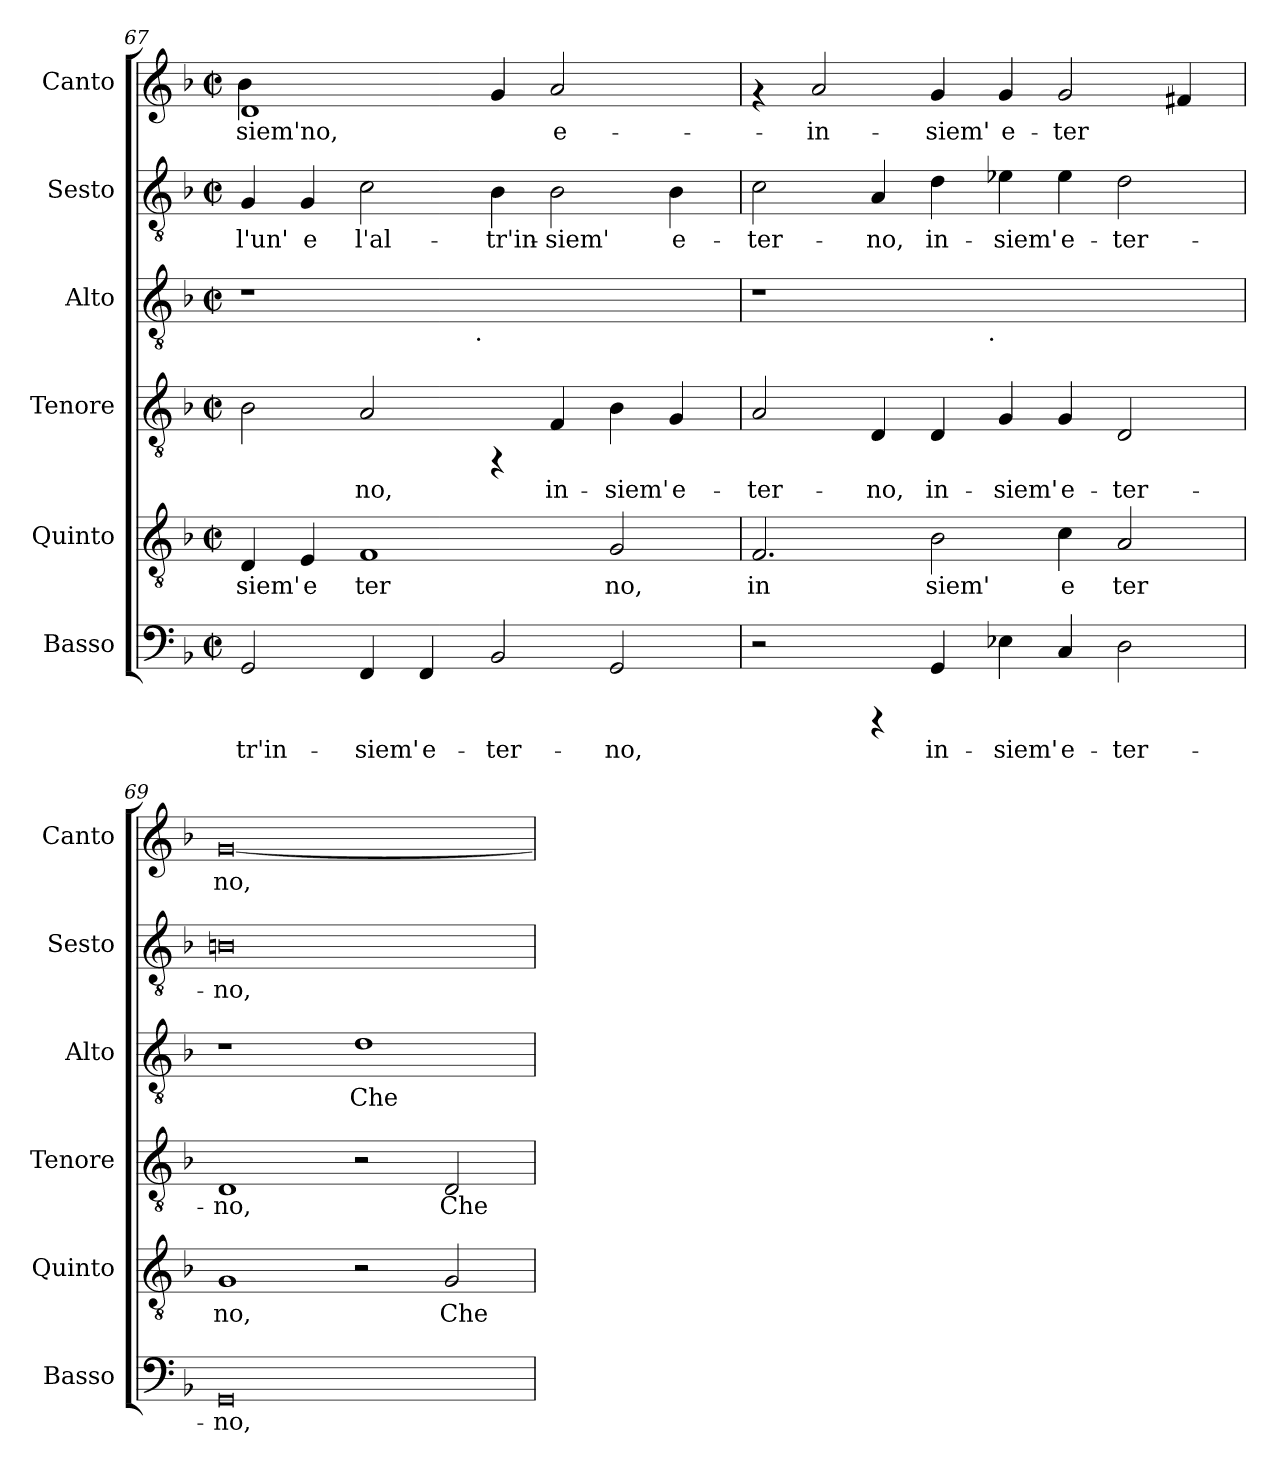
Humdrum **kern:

**kern	**text	**kern	**text	**kern	**text	**kern	**text	**kern	**text	**kern	**text
*part6	*part6	*part5	*part5	*part4	*part4	*part3	*part3	*part2	*part2	*part1	*part1
*staff6	*staff6	*staff5	*staff5	*staff4	*staff4	*staff3	*staff3	*staff2	*staff2	*staff1	*staff1
*I"Basso	*	*I"Quinto	*	*I"Tenore	*	*I"Alto	*	*I"Sesto	*	*I"Canto	*
*I'Basso	*	*I'Quinto	*	*I'Tenore	*	*I'Alto	*	*I'Sesto	*	*I'Canto	*
!!LO:PB:g=z
*clefF4	*	*clefGv2	*	*clefGv2	*	*clefGv2	*	*clefGv2	*	*clefG2	*
*k[b-]	*	*k[b-]	*	*k[b-]	*	*k[b-]	*	*k[b-]	*	*k[b-]	*
*F:	*	*F:	*	*F:	*	*F:	*	*F:	*	*F:	*
*M2/2	*	*M2/2	*	*M2/2	*	*M2/2	*	*M2/2	*	*M2/2	*
*met(c|)	*	*met(c|)	*	*met(c|)	*	*met(c|)	*	*met(c|)	*	*met(c|)	*
=67	=67	=67	=67	=67	=67	=67	=67	=67	=67	=67	=67
!	!LO:LY:b:cj	!	!LO:LY:b:cj	!	!LO:LY:b:cj	!	!	!	!LO:LY:b:cj	!	!LO:LY:b:cj
*	*	*	*	*	*	*^	*	*	*	*^	*
2GG/	tr'in-	4D/	siem'	2B-\	--	1r	2ryy	.	4G/	l'un'	1d	4b-\	siem'no,
!	!	!	!LO:LY:b:cj	!	!	!	!	!	!	!LO:LY:b:cj	!	!	!
.	.	4E/	e	.	.	.	.	.	4G/	e	.	4ryy	.
!	!LO:LY:b:cj	!	!LO:LY:b:cj	!	!LO:LY:b:cj	!	!	!	!	!LO:LY:b:cj	!	!	!
4FF/	-siem'	1F	ter	2A/	-no,	.	4...ryy	.	2c\	l'al-	.	1.ryy	.
!	!LO:LY:b:cj	!	!	!	!	!	!	!	!	!	!	!	!
4FF/	e-	.	.	.	.	.	.	.	.	.	.	.	.
!	!	!	!	!	!	!	!LO:TX:b:t=.	!	!	!	!	!	!
.	.	.	.	.	.	.	1ryy	.	.	.	.	.	.
!	!LO:LY:b:cj	!	!	!	!	!	!	!	!	!LO:LY:b:cj	!	!	!LO:LY:b:cj
2BB-/	-ter-	.	.	4rFF	.	1ryy	.	.	4B-\	-tr'in-	4g/	.	.
!	!	!	!	!	!LO:LY:b:cj	!	!	!	!	!LO:LY:b:cj	!	!	!LO:LY:b:cj
.	.	.	.	4F/	in-	.	.	.	2B-\	-siem'	2a/	.	e-
!	!LO:LY:b:cj	!	!LO:LY:b:cj	!	!LO:LY:b:cj	!	!	!	!	!	!	!	!
2GG/	-no,	2G/	no,	4B-\	-siem'	.	.	.	.	.	.	.	.
!	!	!	!	!	!LO:LY:b:cj	!	!	!	!	!LO:LY:b:cj	!	!	!
.	.	.	.	4G/	e-	.	.	.	4B-\	e-	4ryy	.	.
.	.	.	.	.	.	.	32ryy	.	.	.	.	.	.
=68	=68	=68	=68	=68	=68	=68	=68	=68	=68	=68	=68	=68	=68
!	!	!	!LO:LY:b:cj	!	!LO:LY:b:cj	!	!	!	!	!LO:LY:b:cj	!	!	!
*	*	*	*	*	*	*	*	*	*	*	*v	*v	*
2r	.	2.F/	in	2A/	-ter-	1r	2ryy	.	2c\	-ter-	4rf	.
!	!	!	!	!	!	!	!	!	!	!	!	!LO:LY:b:cj
.	.	.	.	.	.	.	.	.	.	.	2a/	-in-
!	!	!	!	!	!LO:LY:b:cj	!	!	!	!	!LO:LY:b:cj	!	!
4rCCC	.	.	.	4D/	-no,	.	4ryy	.	4A/	-no,	.	.
!	!LO:LY:b:cj	!	!LO:LY:b:cj	!	!LO:LY:b:cj	!	!	!	!	!LO:LY:b:cj	!	!LO:LY:b:cj
4GG/	in-	2B-\	siem'	4D/	in-	.	8...ryy	.	4d\	in-	4g/	-siem'
!	!	!	!	!	!	!	!LO:TX:b:t=.	!	!	!	!	!
.	.	.	.	.	.	.	1ryy	.	.	.	.	.
!	!LO:LY:b:cj	!	!	!	!LO:LY:b:cj	!	!	!	!	!LO:LY:b:cj	!	!LO:LY:b:cj
4E-X\	-siem'	.	.	4G/	-siem'	1ryy	.	.	4e-X\	-siem'	4g/	e-
!	!LO:LY:b:cj	!	!LO:LY:b:cj	!	!LO:LY:b:cj	!	!	!	!	!LO:LY:b:cj	!	!LO:LY:b:cj
4C/	e-	4c\	e	4G/	e-	.	.	.	4e-\	e-	2g/	-ter-
!	!LO:LY:b:cj	!	!LO:LY:b:cj	!	!LO:LY:b:cj	!	!	!	!	!LO:LY:b:cj	!	!
2D\	-ter-	2A/	ter	2D/	-ter-	.	.	.	2d\	-ter-	.	.
!	!	!	!	!	!	!	!	!	!	!	!	!LO:LY:b:cj
.	.	.	.	.	.	.	.	.	.	.	4f#/	--
.	.	.	.	.	.	.	64ryy	.	.	.	.	.
=69	=69	=69	=69	=69	=69	=69	=69	=69	=69	=69	=69	=69
!	!LO:LY:b:cj	!	!LO:LY:b:cj	!	!LO:LY:b:cj	!	!	!	!	!LO:LY:b:cj	!	!LO:LY:b:cj
*	*	*	*	*	*	*v	*v	*	*	*	*	*
0GG	-no,	1G	no,	1D	-no,	1r	.	0Bn	-no,	[<0g	-no,
!	!	!	!	!	!	!	!LO:LY:b:cj	!	!	!	!
.	.	2r	.	2r	.	1d	Che	.	.	.	.
!	!	!	!LO:LY:b:cj	!	!LO:LY:b:cj	!	!	!	!	!	!
.	.	2G/	Che	2D/	Che	.	.	.	.	.	.
=	=	=	=	=	=	=	=	=	=	=	=
*-	*-	*-	*-	*-	*-	*-	*-	*-	*-	*-	*-
